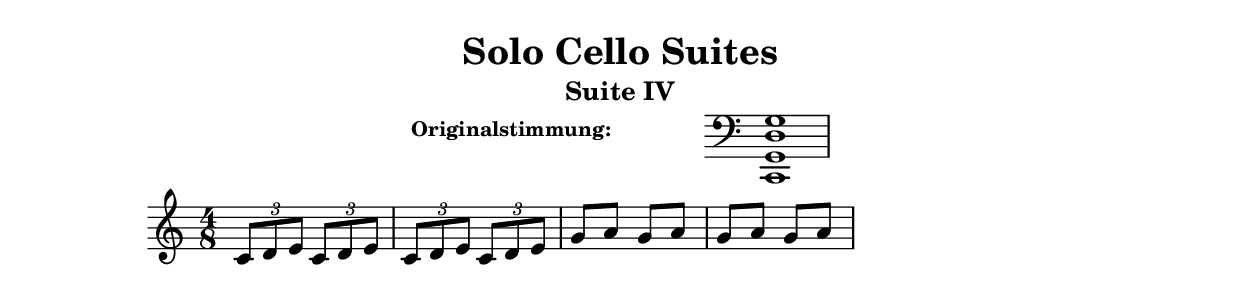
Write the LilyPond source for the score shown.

\header {
    texidoc = "Use \\score block as markup command."
}

\version "2.7.39"

tuning = \markup {
    \score {
	\new Staff \with {
	    \remove Time_signature_engraver
	} {
	    \clef bass  <c, g, d g>1
	}
	\layout { ragged-right = ##t }
    }
}


\header {
    title = "Solo Cello Suites"
    subtitle = "Suite IV"
    subsubtitle = \markup { "Originalstimmung:" \tuning }
}

\relative {
    \time 4/8
    \times 2/3 { c'8 d e } \times 2/3 {c d e}
    \times 2/3 { c8 d e } \times 2/3 {c d e}
    g8 a8 g8 a 
    g8 a8 g8 a 
}

